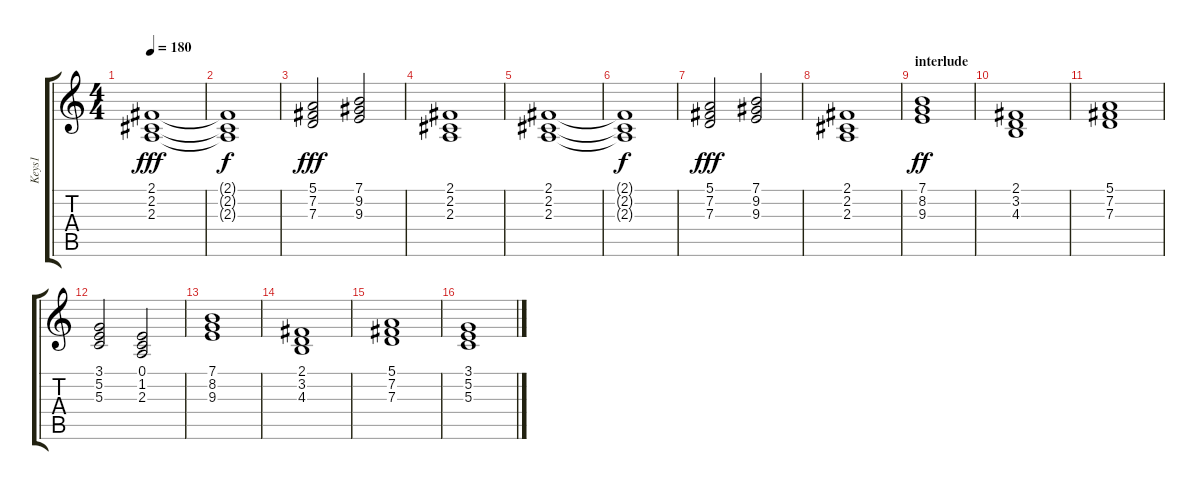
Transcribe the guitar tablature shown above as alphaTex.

\track ("Keys1" "Keys1") {instrument synthstrings1}
\staff {score tabs}
\tuning (E4 B3 G3 D3 A2 E2) {hide}
\ts (4 4)
\tempo 180
\clef g2
\ks c
(2.1 2.2 2.3).1{dy fff} |
(2.1{t} 2.2{t} 2.3{t}).1{dy f} |
(5.1 7.2 7.3).2{dy fff} (7.1 9.2 9.3).2 |
(2.1 2.2 2.3).1 |
(2.1 2.2 2.3).1 |
(2.1{t} 2.2{t} 2.3{t}).1{dy f} |
(5.1 7.2 7.3).2{dy fff} (7.1 9.2 9.3).2 |
(2.1 2.2 2.3).1 |
\section ("" "interlude")
(7.1 8.2 9.3).1{dy ff} |
(2.1 3.2 4.3).1 |
(5.1 7.2 7.3).1 |
(3.1 5.2 5.3).2 (0.1 1.2 2.3).2 |
(7.1 8.2 9.3).1 |
(2.1 3.2 4.3).1 |
(5.1 7.2 7.3).1 |
(3.1 5.2 5.3).1
